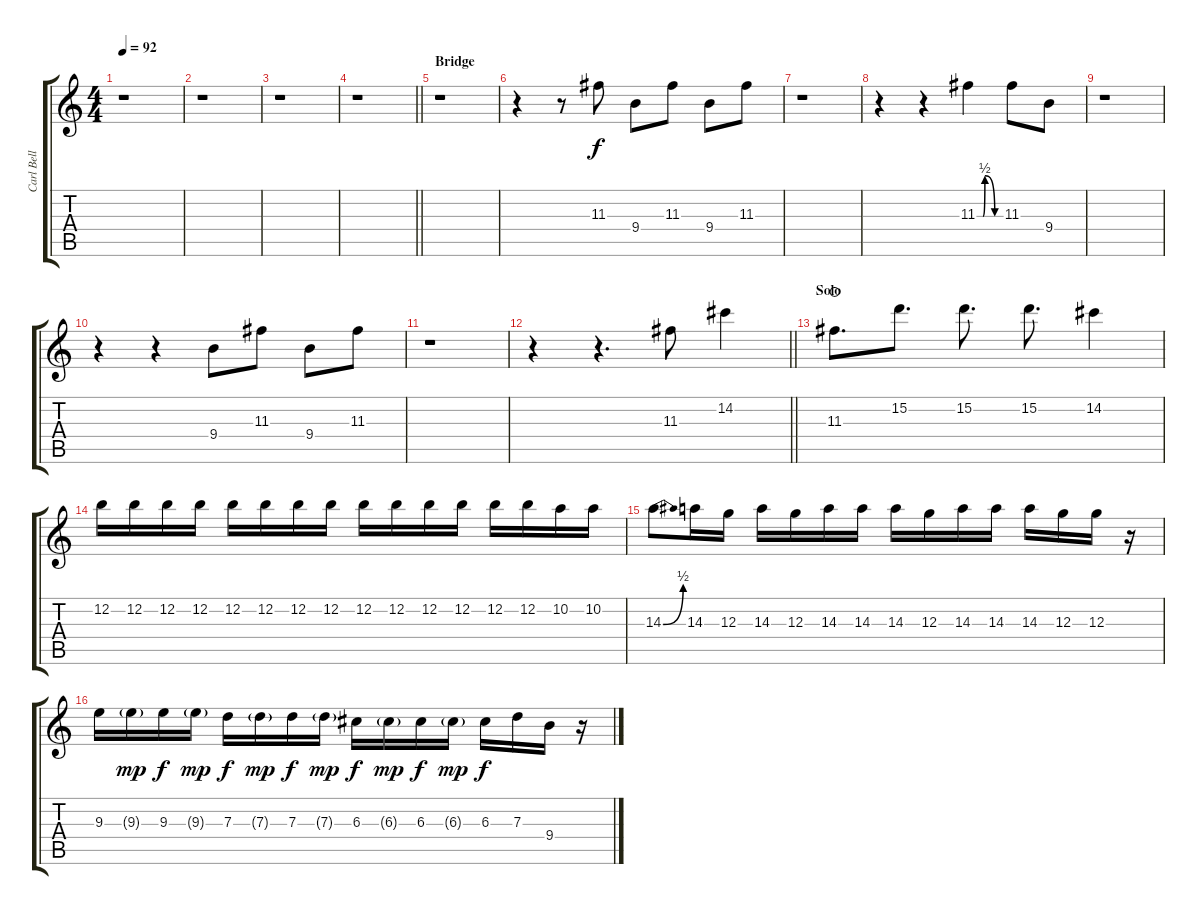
\track ("Carl Bell (Lead Guitar)" "Carl Bell ") {instrument distortionguitar}
\staff {score tabs}
\tuning (E4 B3 G3 D3 A2 D2) {hide}
\ts (4 4)
\tempo 92
\clef g2
\ks c
r.1{dy f} |
r.1 |
r.1 |
\barLineRight lightlight
r.1 |
\section ("" "Bridge")
r.1 |
r.4 r.8 11.3.8{volume 10 balance 8} 9.4.8 11.3.8 9.4.8 11.3.8 |
r.1 |
r.4 r.4 11.3{be (custom 0 0 15 0 20 2 45 0 60 0)}.4 11.3.8 9.4.8 |
r.1 |
r.4 r.4 9.4.8 11.3.8 9.4.8 11.3.8 |
r.1 |
\barLineRight lightlight
r.4 r.4{d} 11.3.8 14.2.4 |
\section ("" "Solo")
11.3.8{d volume 14 waho} 15.2.8{d} 15.2.8{d} 15.2.8{d} 14.2.4 |
12.2.16 12.2.16 12.2.16 12.2.16 12.2.16 12.2.16 12.2.16 12.2.16 12.2.16 12.2.16 12.2.16 12.2.16 12.2.16 12.2.16 10.2.16 10.2.16 |
14.3{be (bend 0 0 60 2)}.8 14.3.16 12.3.16 14.3.16 12.3.16 14.3.16 14.3.16 14.3.16 12.3.16 14.3.16 14.3.16 14.3.16 12.3.16 12.3.16 r.16 |
9.3.16 9.3{g}.16{dy mp} 9.3.16{dy f} 9.3{g}.16{dy mp} 7.3.16{dy f} 7.3{g}.16{dy mp} 7.3.16{dy f} 7.3{g}.16{dy mp} 6.3.16{dy f} 6.3{g}.16{dy mp} 6.3.16{dy f} 6.3{g}.16{dy mp} 6.3.16{dy f} 7.3.16 9.4.16 r.16
